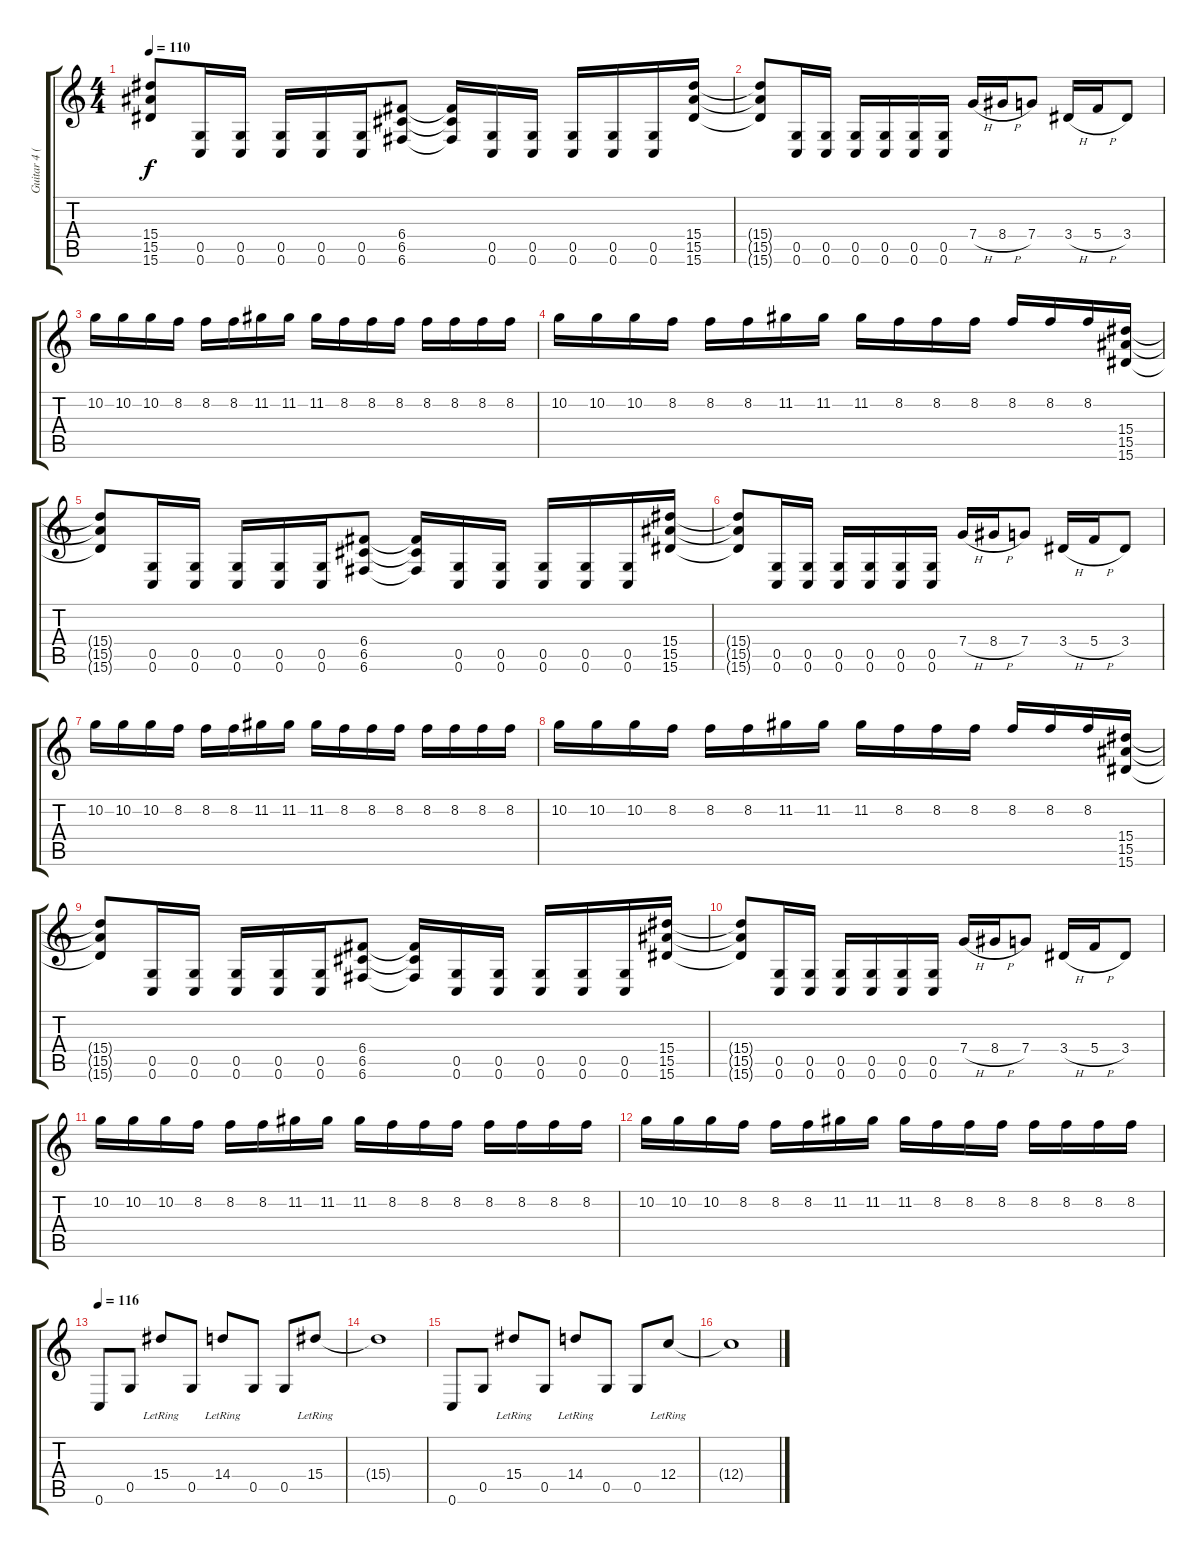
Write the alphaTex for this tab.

\track ("Guitar 4 (Clean- Tuck)" "Guitar 4 (") {instrument electricguitarclean}
\staff {score tabs}
\tuning (D4 A3 F3 C3 G2 C2) {hide}
\ts (4 4)
\tempo 110
\clef g2
\ks c
(15.4{t} 15.5{t} 15.6{t}).8{dy f} (0.5 0.6).16 (0.5 0.6).16 (0.5 0.6).16 (0.5 0.6).16 (0.5 0.6).16 (6.4 6.5 6.6).8 (6.4{t} 6.5{t} 6.6{t}).16 (0.5 0.6).16 (0.5 0.6).16 (0.5 0.6).16 (0.5 0.6).16 (0.5 0.6).16 (15.4 15.5 15.6).16 |
(15.4{t} 15.5{t} 15.6{t}).8 (0.5 0.6).16 (0.5 0.6).16 (0.5 0.6).16 (0.5 0.6).16 (0.5 0.6).16 (0.5 0.6).16 7.4{h}.16 8.4{h}.16 7.4.8 3.4{h}.16 5.4{h}.16 3.4.8 |
10.2.16 10.2.16 10.2.16 8.2.16 8.2.16 8.2.16 11.2.16 11.2.16 11.2.16 8.2.16 8.2.16 8.2.16 8.2.16 8.2.16 8.2.16 8.2.16 |
10.2.16 10.2.16 10.2.16 8.2.16 8.2.16 8.2.16 11.2.16 11.2.16 11.2.16 8.2.16 8.2.16 8.2.16 8.2.16 8.2.16 8.2.16 (15.4 15.5 15.6).16 |
(15.4{t} 15.5{t} 15.6{t}).8 (0.5 0.6).16 (0.5 0.6).16 (0.5 0.6).16 (0.5 0.6).16 (0.5 0.6).16 (6.4 6.5 6.6).8 (6.4{t} 6.5{t} 6.6{t}).16 (0.5 0.6).16 (0.5 0.6).16 (0.5 0.6).16 (0.5 0.6).16 (0.5 0.6).16 (15.4 15.5 15.6).16 |
(15.4{t} 15.5{t} 15.6{t}).8 (0.5 0.6).16 (0.5 0.6).16 (0.5 0.6).16 (0.5 0.6).16 (0.5 0.6).16 (0.5 0.6).16 7.4{h}.16 8.4{h}.16 7.4.8 3.4{h}.16 5.4{h}.16 3.4.8 |
10.2.16 10.2.16 10.2.16 8.2.16 8.2.16 8.2.16 11.2.16 11.2.16 11.2.16 8.2.16 8.2.16 8.2.16 8.2.16 8.2.16 8.2.16 8.2.16 |
10.2.16 10.2.16 10.2.16 8.2.16 8.2.16 8.2.16 11.2.16 11.2.16 11.2.16 8.2.16 8.2.16 8.2.16 8.2.16 8.2.16 8.2.16 (15.4 15.5 15.6).16 |
(15.4{t} 15.5{t} 15.6{t}).8 (0.5 0.6).16 (0.5 0.6).16 (0.5 0.6).16 (0.5 0.6).16 (0.5 0.6).16 (6.4 6.5 6.6).8 (6.4{t} 6.5{t} 6.6{t}).16 (0.5 0.6).16 (0.5 0.6).16 (0.5 0.6).16 (0.5 0.6).16 (0.5 0.6).16 (15.4 15.5 15.6).16 |
(15.4{t} 15.5{t} 15.6{t}).8 (0.5 0.6).16 (0.5 0.6).16 (0.5 0.6).16 (0.5 0.6).16 (0.5 0.6).16 (0.5 0.6).16 7.4{h}.16 8.4{h}.16 7.4.8 3.4{h}.16 5.4{h}.16 3.4.8 |
10.2.16 10.2.16 10.2.16 8.2.16 8.2.16 8.2.16 11.2.16 11.2.16 11.2.16 8.2.16 8.2.16 8.2.16 8.2.16 8.2.16 8.2.16 8.2.16 |
10.2.16 10.2.16 10.2.16 8.2.16 8.2.16 8.2.16 11.2.16 11.2.16 11.2.16 8.2.16 8.2.16 8.2.16 8.2.16 8.2.16 8.2.16 8.2.16 |
\tempo 116
0.6.8{balance 8 instrument electricguitarclean} 0.5.8 15.4{lr}.8 0.5.8 14.4{lr}.8 0.5.8 0.5.8 15.4{lr}.8 |
15.4{t}.1 |
0.6.8 0.5.8 15.4{lr}.8 0.5.8 14.4{lr}.8 0.5.8 0.5.8 12.4{lr}.8 |
12.4{t}.1
